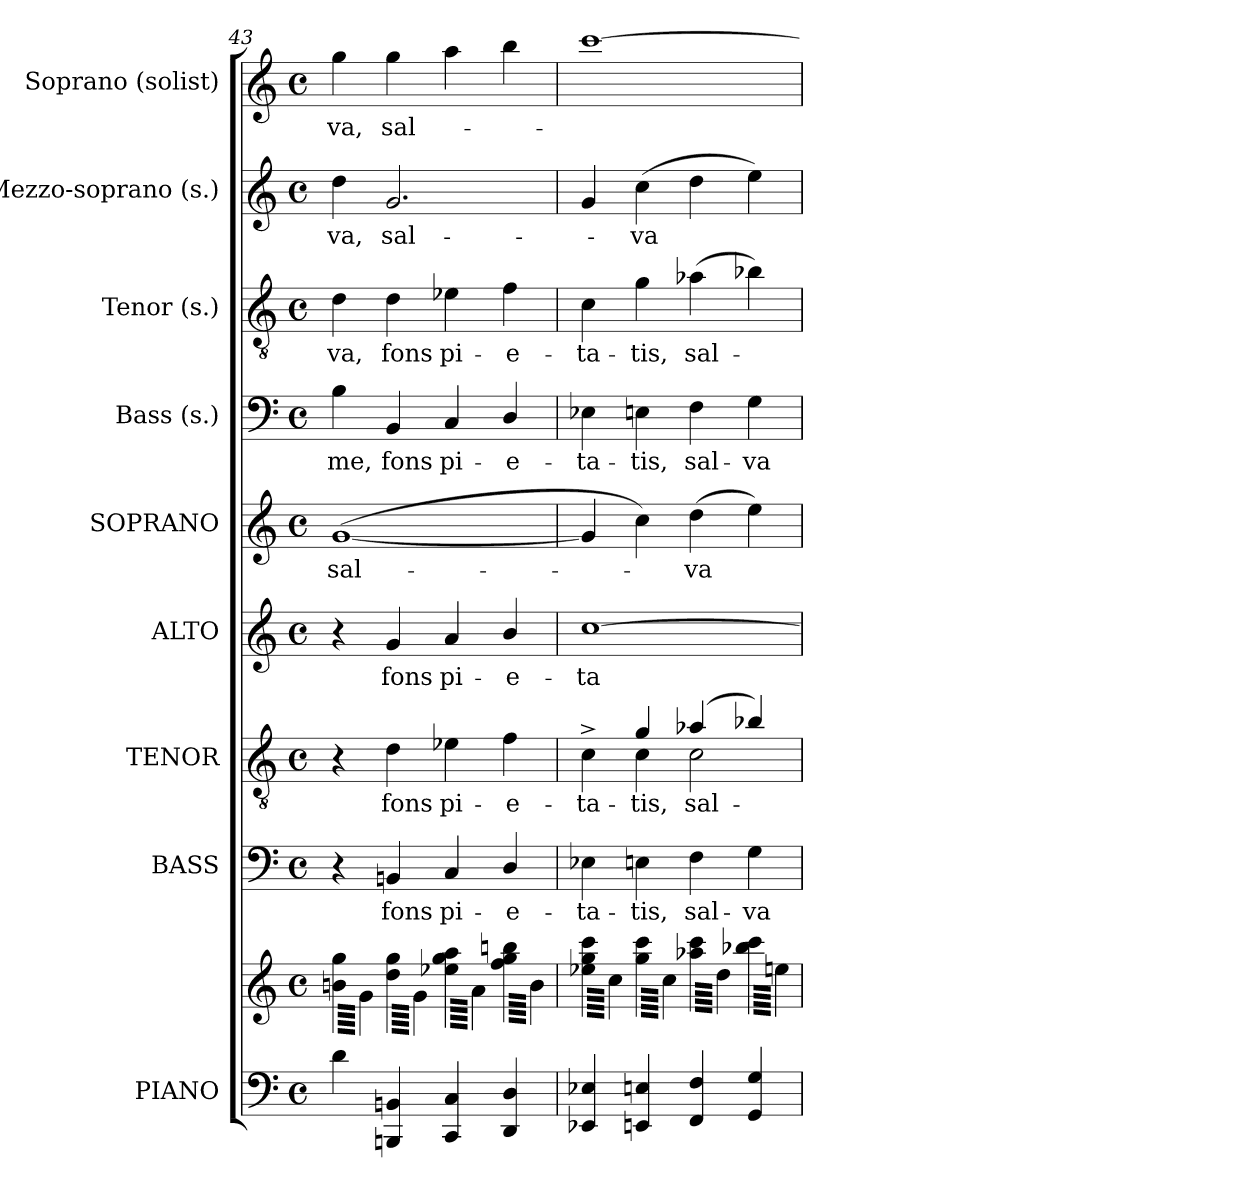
**kern	**kern	**kern	**text	**kern	**text	**kern	**text	**kern	**text	**kern	**text	**kern	**text	**kern	**text	**kern	**text
*part9	*part9	*part8	*part8	*part7	*part7	*part6	*part6	*part5	*part5	*part4	*part4	*part3	*part3	*part2	*part2	*part1	*part1
*staff10	*staff9	*staff8	*staff8	*staff7	*staff7	*staff6	*staff6	*staff5	*staff5	*staff4	*staff4	*staff3	*staff3	*staff2	*staff2	*staff1	*staff1
*I"PIANO	*	*I"BASS	*	*I"TENOR	*	*I"ALTO	*	*I"SOPRANO	*	*I"Bass (s.)	*	*I"Tenor (s.)	*	*I"Mezzo-soprano (s.)	*	*I"Soprano (solist)	*
*I'Pno.	*	*I'B.	*	*I'T.	*	*I'A.	*	*I'S.	*	*I'B.	*	*I'T.	*	*I'M-S.	*	*I'S.	*
*clefF4	*clefG2	*clefF4	*	*clefGv2	*	*clefG2	*	*clefG2	*	*clefF4	*	*clefGv2	*	*clefG2	*	*clefG2	*
*	*	*	*	*ITrd7c12	*	*	*	*	*	*	*	*ITrd7c12	*	*	*	*	*
*k[]	*k[]	*k[]	*	*k[]	*	*k[]	*	*k[]	*	*k[]	*	*k[]	*	*k[]	*	*k[]	*
*M4/4	*M4/4	*M4/4	*	*M4/4	*	*M4/4	*	*M4/4	*	*M4/4	*	*M4/4	*	*M4/4	*	*M4/4	*
*met(c)	*met(c)	*met(c)	*	*met(c)	*	*met(c)	*	*met(c)	*	*met(c)	*	*met(c)	*	*met(c)	*	*met(c)	*
=43	=43	=43	=43	=43	=43	=43	=43	=43	=43	=43	=43	=43	=43	=43	=43	=43	=43
!	!	!	!	!	!	!	!	!	!LO:LY:b:color=#000000	!	!	!	!	!	!	!	!
!	!	!	!	!	!	!	!	!	!	!	!LO:LY:b:color=#000000	!	!	!	!	!	!
!	!	!	!	!	!	!	!	!	!	!	!	!	!LO:LY:b:color=#000000	!	!	!	!
!	!	!	!	!	!	!	!	!	!	!	!	!	!	!	!LO:LY:b:color=#000000	!	!
!	!	!	!	!	!	!	!	!	!	!	!	!	!	!	!	!	!LO:LY:b:color=#000000
*	*tremolo	*	*	*	*	*	*	*	*	*	*	*	*	*	*	*	*
4di\	64bni\ 64ggiLLLL	4r	.	4r	.	4r	.	([1gi	sal-	4Bi\	me,	4Di\	-va,	4ddi\	-va,	4ggi\	-va,
.	64gi\	.	.	.	.	.	.	.	.	.	.	.	.	.	.	.	.
.	64bni\ 64ggi	.	.	.	.	.	.	.	.	.	.	.	.	.	.	.	.
.	64gi\	.	.	.	.	.	.	.	.	.	.	.	.	.	.	.	.
.	64bni\ 64ggi	.	.	.	.	.	.	.	.	.	.	.	.	.	.	.	.
.	64gi\	.	.	.	.	.	.	.	.	.	.	.	.	.	.	.	.
.	64bni\ 64ggi	.	.	.	.	.	.	.	.	.	.	.	.	.	.	.	.
.	64gi\	.	.	.	.	.	.	.	.	.	.	.	.	.	.	.	.
.	64bni\ 64ggi	.	.	.	.	.	.	.	.	.	.	.	.	.	.	.	.
.	64gi\	.	.	.	.	.	.	.	.	.	.	.	.	.	.	.	.
.	64bni\ 64ggi	.	.	.	.	.	.	.	.	.	.	.	.	.	.	.	.
.	64gi\	.	.	.	.	.	.	.	.	.	.	.	.	.	.	.	.
.	64bni\ 64ggi	.	.	.	.	.	.	.	.	.	.	.	.	.	.	.	.
.	64gi\	.	.	.	.	.	.	.	.	.	.	.	.	.	.	.	.
.	64bni\ 64ggi	.	.	.	.	.	.	.	.	.	.	.	.	.	.	.	.
.	64gi\JJJJ	.	.	.	.	.	.	.	.	.	.	.	.	.	.	.	.
!	!	!	!LO:LY:b:color=#000000	!	!	!	!	!	!	!	!	!	!	!	!	!	!
!	!	!	!	!	!LO:LY:b:color=#000000	!	!	!	!	!	!	!	!	!	!	!	!
!	!	!	!	!	!	!	!LO:LY:b:color=#000000	!	!	!	!	!	!	!	!	!	!
!	!	!	!	!	!	!	!	!	!	!	!LO:LY:b:color=#000000	!	!	!	!	!	!
!	!	!	!	!	!	!	!	!	!	!	!	!	!LO:LY:b:color=#000000	!	!	!	!
!	!	!	!	!	!	!	!	!	!	!	!	!	!	!	!LO:LY:b:color=#000000	!	!
!	!	!	!	!	!	!	!	!	!	!	!	!	!	!	!	!	!LO:LY:b:color=#000000
4BBBni/ 4BBni	64ddi\ 64ggiLLLL	4BBni/	fons	4Di\	fons	4gi/	fons	.	.	4BBi/	fons	4Di\	fons	2.gi/	sal-	4ggi\	sal-
.	64gi\	.	.	.	.	.	.	.	.	.	.	.	.	.	.	.	.
.	64ddi\ 64ggi	.	.	.	.	.	.	.	.	.	.	.	.	.	.	.	.
.	64gi\	.	.	.	.	.	.	.	.	.	.	.	.	.	.	.	.
.	64ddi\ 64ggi	.	.	.	.	.	.	.	.	.	.	.	.	.	.	.	.
.	64gi\	.	.	.	.	.	.	.	.	.	.	.	.	.	.	.	.
.	64ddi\ 64ggi	.	.	.	.	.	.	.	.	.	.	.	.	.	.	.	.
.	64gi\	.	.	.	.	.	.	.	.	.	.	.	.	.	.	.	.
.	64ddi\ 64ggi	.	.	.	.	.	.	.	.	.	.	.	.	.	.	.	.
.	64gi\	.	.	.	.	.	.	.	.	.	.	.	.	.	.	.	.
.	64ddi\ 64ggi	.	.	.	.	.	.	.	.	.	.	.	.	.	.	.	.
.	64gi\	.	.	.	.	.	.	.	.	.	.	.	.	.	.	.	.
.	64ddi\ 64ggi	.	.	.	.	.	.	.	.	.	.	.	.	.	.	.	.
.	64gi\	.	.	.	.	.	.	.	.	.	.	.	.	.	.	.	.
.	64ddi\ 64ggi	.	.	.	.	.	.	.	.	.	.	.	.	.	.	.	.
.	64gi\JJJJ	.	.	.	.	.	.	.	.	.	.	.	.	.	.	.	.
!	!	!	!LO:LY:b:color=#000000	!	!	!	!	!	!	!	!	!	!	!	!	!	!
!	!	!	!	!	!LO:LY:b:color=#000000	!	!	!	!	!	!	!	!	!	!	!	!
!	!	!	!	!	!	!	!LO:LY:b:color=#000000	!	!	!	!	!	!	!	!	!	!
!	!	!	!	!	!	!	!	!	!	!	!LO:LY:b:color=#000000	!	!	!	!	!	!
!	!	!	!	!	!	!	!	!	!	!	!	!	!LO:LY:b:color=#000000	!	!	!	!
4CCi/ 4Ci	64ee-Xi\ 64ggi 64aaiLLLL	4Ci/	pi-	4E-Xi\	pi-	4ai/	pi-	.	.	4Ci/	pi-	4E-Xi\	pi-	.	.	4aai\	.
.	64ai\	.	.	.	.	.	.	.	.	.	.	.	.	.	.	.	.
.	64ee-Xi\ 64ggi 64aai	.	.	.	.	.	.	.	.	.	.	.	.	.	.	.	.
.	64ai\	.	.	.	.	.	.	.	.	.	.	.	.	.	.	.	.
.	64ee-Xi\ 64ggi 64aai	.	.	.	.	.	.	.	.	.	.	.	.	.	.	.	.
.	64ai\	.	.	.	.	.	.	.	.	.	.	.	.	.	.	.	.
.	64ee-Xi\ 64ggi 64aai	.	.	.	.	.	.	.	.	.	.	.	.	.	.	.	.
.	64ai\	.	.	.	.	.	.	.	.	.	.	.	.	.	.	.	.
.	64ee-Xi\ 64ggi 64aai	.	.	.	.	.	.	.	.	.	.	.	.	.	.	.	.
.	64ai\	.	.	.	.	.	.	.	.	.	.	.	.	.	.	.	.
.	64ee-Xi\ 64ggi 64aai	.	.	.	.	.	.	.	.	.	.	.	.	.	.	.	.
.	64ai\	.	.	.	.	.	.	.	.	.	.	.	.	.	.	.	.
.	64ee-Xi\ 64ggi 64aai	.	.	.	.	.	.	.	.	.	.	.	.	.	.	.	.
.	64ai\	.	.	.	.	.	.	.	.	.	.	.	.	.	.	.	.
.	64ee-Xi\ 64ggi 64aai	.	.	.	.	.	.	.	.	.	.	.	.	.	.	.	.
.	64ai\JJJJ	.	.	.	.	.	.	.	.	.	.	.	.	.	.	.	.
!	!	!	!LO:LY:b:color=#000000	!	!	!	!	!	!	!	!	!	!	!	!	!	!
!	!	!	!	!	!LO:LY:b:color=#000000	!	!	!	!	!	!	!	!	!	!	!	!
!	!	!	!	!	!	!	!LO:LY:b:color=#000000	!	!	!	!	!	!	!	!	!	!
!	!	!	!	!	!	!	!	!	!	!	!LO:LY:b:color=#000000	!	!	!	!	!	!
!	!	!	!	!	!	!	!	!	!	!	!	!	!LO:LY:b:color=#000000	!	!	!	!
4DDi/ 4Di	64ffi\ 64ggi 64bbniLLLL	4Di/	-e-	4Fi\	-e-	4bi/	-e-	.	.	4Di/	-e-	4Fi\	-e-	.	.	4bbi\	.
.	64bi\	.	.	.	.	.	.	.	.	.	.	.	.	.	.	.	.
.	64ffi\ 64ggi 64bbni	.	.	.	.	.	.	.	.	.	.	.	.	.	.	.	.
.	64bi\	.	.	.	.	.	.	.	.	.	.	.	.	.	.	.	.
.	64ffi\ 64ggi 64bbni	.	.	.	.	.	.	.	.	.	.	.	.	.	.	.	.
.	64bi\	.	.	.	.	.	.	.	.	.	.	.	.	.	.	.	.
.	64ffi\ 64ggi 64bbni	.	.	.	.	.	.	.	.	.	.	.	.	.	.	.	.
.	64bi\	.	.	.	.	.	.	.	.	.	.	.	.	.	.	.	.
.	64ffi\ 64ggi 64bbni	.	.	.	.	.	.	.	.	.	.	.	.	.	.	.	.
.	64bi\	.	.	.	.	.	.	.	.	.	.	.	.	.	.	.	.
.	64ffi\ 64ggi 64bbni	.	.	.	.	.	.	.	.	.	.	.	.	.	.	.	.
.	64bi\	.	.	.	.	.	.	.	.	.	.	.	.	.	.	.	.
.	64ffi\ 64ggi 64bbni	.	.	.	.	.	.	.	.	.	.	.	.	.	.	.	.
.	64bi\	.	.	.	.	.	.	.	.	.	.	.	.	.	.	.	.
.	64ffi\ 64ggi 64bbni	.	.	.	.	.	.	.	.	.	.	.	.	.	.	.	.
.	64bi\JJJJ	.	.	.	.	.	.	.	.	.	.	.	.	.	.	.	.
=44	=44	=44	=44	=44	=44	=44	=44	=44	=44	=44	=44	=44	=44	=44	=44	=44	=44
!	!	!	!LO:LY:b:color=#000000	!	!	!	!	!	!	!	!	!	!	!	!	!	!
!	!	!	!	!	!LO:LY:b:color=#000000	!	!	!	!	!	!	!	!	!	!	!	!
*	*	*	*	*^	*	*	*	*	*	*	*	*	*	*	*	*	*
!	!	!	!	!	!	!	!	!LO:LY:b:color=#000000	!	!	!	!	!	!	!	!	!	!
!	!	!	!	!	!	!	!	!	!	!	!	!LO:LY:b:color=#000000	!	!	!	!	!	!
!	!	!	!	!	!	!	!	!	!	!	!	!	!	!LO:LY:b:color=#000000	!	!	!	!
4EE-Xi/ 4E-Xi	64ee-Xi\ 64ggi 64ccciLLLL	4E-Xi\	-ta-	4C^i\	4ryy	-ta-	[1cci	-ta-	4gi/]	.	4E-Xi\	-ta-	4Ci\	-ta-	4gi/	.	[1ccci	.
.	64cci\	.	.	.	.	.	.	.	.	.	.	.	.	.	.	.	.	.
.	64ee-Xi\ 64ggi 64ccci	.	.	.	.	.	.	.	.	.	.	.	.	.	.	.	.	.
.	64cci\	.	.	.	.	.	.	.	.	.	.	.	.	.	.	.	.	.
.	64ee-Xi\ 64ggi 64ccci	.	.	.	.	.	.	.	.	.	.	.	.	.	.	.	.	.
.	64cci\	.	.	.	.	.	.	.	.	.	.	.	.	.	.	.	.	.
.	64ee-Xi\ 64ggi 64ccci	.	.	.	.	.	.	.	.	.	.	.	.	.	.	.	.	.
.	64cci\	.	.	.	.	.	.	.	.	.	.	.	.	.	.	.	.	.
.	64ee-Xi\ 64ggi 64ccci	.	.	.	.	.	.	.	.	.	.	.	.	.	.	.	.	.
.	64cci\	.	.	.	.	.	.	.	.	.	.	.	.	.	.	.	.	.
.	64ee-Xi\ 64ggi 64ccci	.	.	.	.	.	.	.	.	.	.	.	.	.	.	.	.	.
.	64cci\	.	.	.	.	.	.	.	.	.	.	.	.	.	.	.	.	.
.	64ee-Xi\ 64ggi 64ccci	.	.	.	.	.	.	.	.	.	.	.	.	.	.	.	.	.
.	64cci\	.	.	.	.	.	.	.	.	.	.	.	.	.	.	.	.	.
.	64ee-Xi\ 64ggi 64ccci	.	.	.	.	.	.	.	.	.	.	.	.	.	.	.	.	.
.	64cci\JJJJ	.	.	.	.	.	.	.	.	.	.	.	.	.	.	.	.	.
!	!	!	!LO:LY:b:color=#000000	!	!	!	!	!	!	!	!	!	!	!	!	!	!	!
!	!	!	!	!	!	!LO:LY:b:color=#000000	!	!	!	!	!	!	!	!	!	!	!	!
!	!	!	!	!	!	!	!	!	!	!	!	!LO:LY:b:color=#000000	!	!	!	!	!	!
!	!	!	!	!	!	!	!	!	!	!	!	!	!	!LO:LY:b:color=#000000	!	!	!	!
!	!	!	!	!	!	!	!	!	!	!	!	!	!	!	!	!LO:LY:b:color=#000000	!	!
4EEni/ 4Eni	64ggi\ 64ccciLLLL	4Eni\	-tis,	4Gi/	4Ci\	-tis,	.	.	4cci\)	.	4Eni\	-tis,	4Gi\	-tis,	(4cci\	-va	.	.
.	64cci\	.	.	.	.	.	.	.	.	.	.	.	.	.	.	.	.	.
.	64ggi\ 64ccci	.	.	.	.	.	.	.	.	.	.	.	.	.	.	.	.	.
.	64cci\	.	.	.	.	.	.	.	.	.	.	.	.	.	.	.	.	.
.	64ggi\ 64ccci	.	.	.	.	.	.	.	.	.	.	.	.	.	.	.	.	.
.	64cci\	.	.	.	.	.	.	.	.	.	.	.	.	.	.	.	.	.
.	64ggi\ 64ccci	.	.	.	.	.	.	.	.	.	.	.	.	.	.	.	.	.
.	64cci\	.	.	.	.	.	.	.	.	.	.	.	.	.	.	.	.	.
.	64ggi\ 64ccci	.	.	.	.	.	.	.	.	.	.	.	.	.	.	.	.	.
.	64cci\	.	.	.	.	.	.	.	.	.	.	.	.	.	.	.	.	.
.	64ggi\ 64ccci	.	.	.	.	.	.	.	.	.	.	.	.	.	.	.	.	.
.	64cci\	.	.	.	.	.	.	.	.	.	.	.	.	.	.	.	.	.
.	64ggi\ 64ccci	.	.	.	.	.	.	.	.	.	.	.	.	.	.	.	.	.
.	64cci\	.	.	.	.	.	.	.	.	.	.	.	.	.	.	.	.	.
.	64ggi\ 64ccci	.	.	.	.	.	.	.	.	.	.	.	.	.	.	.	.	.
.	64cci\JJJJ	.	.	.	.	.	.	.	.	.	.	.	.	.	.	.	.	.
!	!	!	!LO:LY:b:color=#000000	!	!	!	!	!	!	!	!	!	!	!	!	!	!	!
!	!	!	!	!	!	!LO:LY:b:color=#000000	!	!	!	!	!	!	!	!	!	!	!	!
!	!	!	!	!	!	!	!	!	!	!LO:LY:b:color=#000000	!	!	!	!	!	!	!	!
!	!	!	!	!	!	!	!	!	!	!	!	!LO:LY:b:color=#000000	!	!	!	!	!	!
!	!	!	!	!	!	!	!	!	!	!	!	!	!	!LO:LY:b:color=#000000	!	!	!	!
4FFi/ 4Fi	64aa-Xi\ 64ccciLLLL	4Fi\	sal-	(4A-Xi/	2Ci\	sal-	.	.	(4ddi\	-va	4Fi\	sal-	(4A-Xi\	sal-	4ddi\	.	.	.
.	64ddi\	.	.	.	.	.	.	.	.	.	.	.	.	.	.	.	.	.
.	64aa-Xi\ 64ccci	.	.	.	.	.	.	.	.	.	.	.	.	.	.	.	.	.
.	64ddi\	.	.	.	.	.	.	.	.	.	.	.	.	.	.	.	.	.
.	64aa-Xi\ 64ccci	.	.	.	.	.	.	.	.	.	.	.	.	.	.	.	.	.
.	64ddi\	.	.	.	.	.	.	.	.	.	.	.	.	.	.	.	.	.
.	64aa-Xi\ 64ccci	.	.	.	.	.	.	.	.	.	.	.	.	.	.	.	.	.
.	64ddi\	.	.	.	.	.	.	.	.	.	.	.	.	.	.	.	.	.
.	64aa-Xi\ 64ccci	.	.	.	.	.	.	.	.	.	.	.	.	.	.	.	.	.
.	64ddi\	.	.	.	.	.	.	.	.	.	.	.	.	.	.	.	.	.
.	64aa-Xi\ 64ccci	.	.	.	.	.	.	.	.	.	.	.	.	.	.	.	.	.
.	64ddi\	.	.	.	.	.	.	.	.	.	.	.	.	.	.	.	.	.
.	64aa-Xi\ 64ccci	.	.	.	.	.	.	.	.	.	.	.	.	.	.	.	.	.
.	64ddi\	.	.	.	.	.	.	.	.	.	.	.	.	.	.	.	.	.
.	64aa-Xi\ 64ccci	.	.	.	.	.	.	.	.	.	.	.	.	.	.	.	.	.
.	64ddi\JJJJ	.	.	.	.	.	.	.	.	.	.	.	.	.	.	.	.	.
!	!	!	!LO:LY:b:color=#000000	!	!	!	!	!	!	!	!	!	!	!	!	!	!	!
!	!	!	!	!	!	!	!	!	!	!	!	!LO:LY:b:color=#000000	!	!	!	!	!	!
4GGi/ 4Gi	64bb-Xi\ 64ccciLLLL	4Gi\	-va	4B-Xi/)	.	.	.	.	4eei\)	.	4Gi\	-va	4B-Xi\)	.	4eei\)	.	.	.
.	64eeni\	.	.	.	.	.	.	.	.	.	.	.	.	.	.	.	.	.
.	64bb-Xi\ 64ccci	.	.	.	.	.	.	.	.	.	.	.	.	.	.	.	.	.
.	64eeni\	.	.	.	.	.	.	.	.	.	.	.	.	.	.	.	.	.
.	64bb-Xi\ 64ccci	.	.	.	.	.	.	.	.	.	.	.	.	.	.	.	.	.
.	64eeni\	.	.	.	.	.	.	.	.	.	.	.	.	.	.	.	.	.
.	64bb-Xi\ 64ccci	.	.	.	.	.	.	.	.	.	.	.	.	.	.	.	.	.
.	64eeni\	.	.	.	.	.	.	.	.	.	.	.	.	.	.	.	.	.
.	64bb-Xi\ 64ccci	.	.	.	.	.	.	.	.	.	.	.	.	.	.	.	.	.
.	64eeni\	.	.	.	.	.	.	.	.	.	.	.	.	.	.	.	.	.
.	64bb-Xi\ 64ccci	.	.	.	.	.	.	.	.	.	.	.	.	.	.	.	.	.
.	64eeni\	.	.	.	.	.	.	.	.	.	.	.	.	.	.	.	.	.
.	64bb-Xi\ 64ccci	.	.	.	.	.	.	.	.	.	.	.	.	.	.	.	.	.
.	64eeni\	.	.	.	.	.	.	.	.	.	.	.	.	.	.	.	.	.
.	64bb-Xi\ 64ccci	.	.	.	.	.	.	.	.	.	.	.	.	.	.	.	.	.
.	64eeni\JJJJ	.	.	.	.	.	.	.	.	.	.	.	.	.	.	.	.	.
*	*Xtremolo	*	*	*	*	*	*	*	*	*	*	*	*	*	*	*	*	*
.	.	.	.	.	.	.	.	.	.	.	.	.	.	.	.	.	.	.
.	.	.	.	.	.	.	.	.	.	.	.	.	.	.	.	.	.	.
.	.	.	.	.	.	.	.	.	.	.	.	.	.	.	.	.	.	.
.	.	.	.	.	.	.	.	.	.	.	.	.	.	.	.	.	.	.
.	.	.	.	.	.	.	.	.	.	.	.	.	.	.	.	.	.	.
.	.	.	.	.	.	.	.	.	.	.	.	.	.	.	.	.	.	.
.	.	.	.	.	.	.	.	.	.	.	.	.	.	.	.	.	.	.
.	.	.	.	.	.	.	.	.	.	.	.	.	.	.	.	.	.	.
*	*	*	*	*v	*v	*	*	*	*	*	*	*	*	*	*	*	*	*
=	=	=	=	=	=	=	=	=	=	=	=	=	=	=	=	=	=
*-	*-	*-	*-	*-	*-	*-	*-	*-	*-	*-	*-	*-	*-	*-	*-	*-	*-
